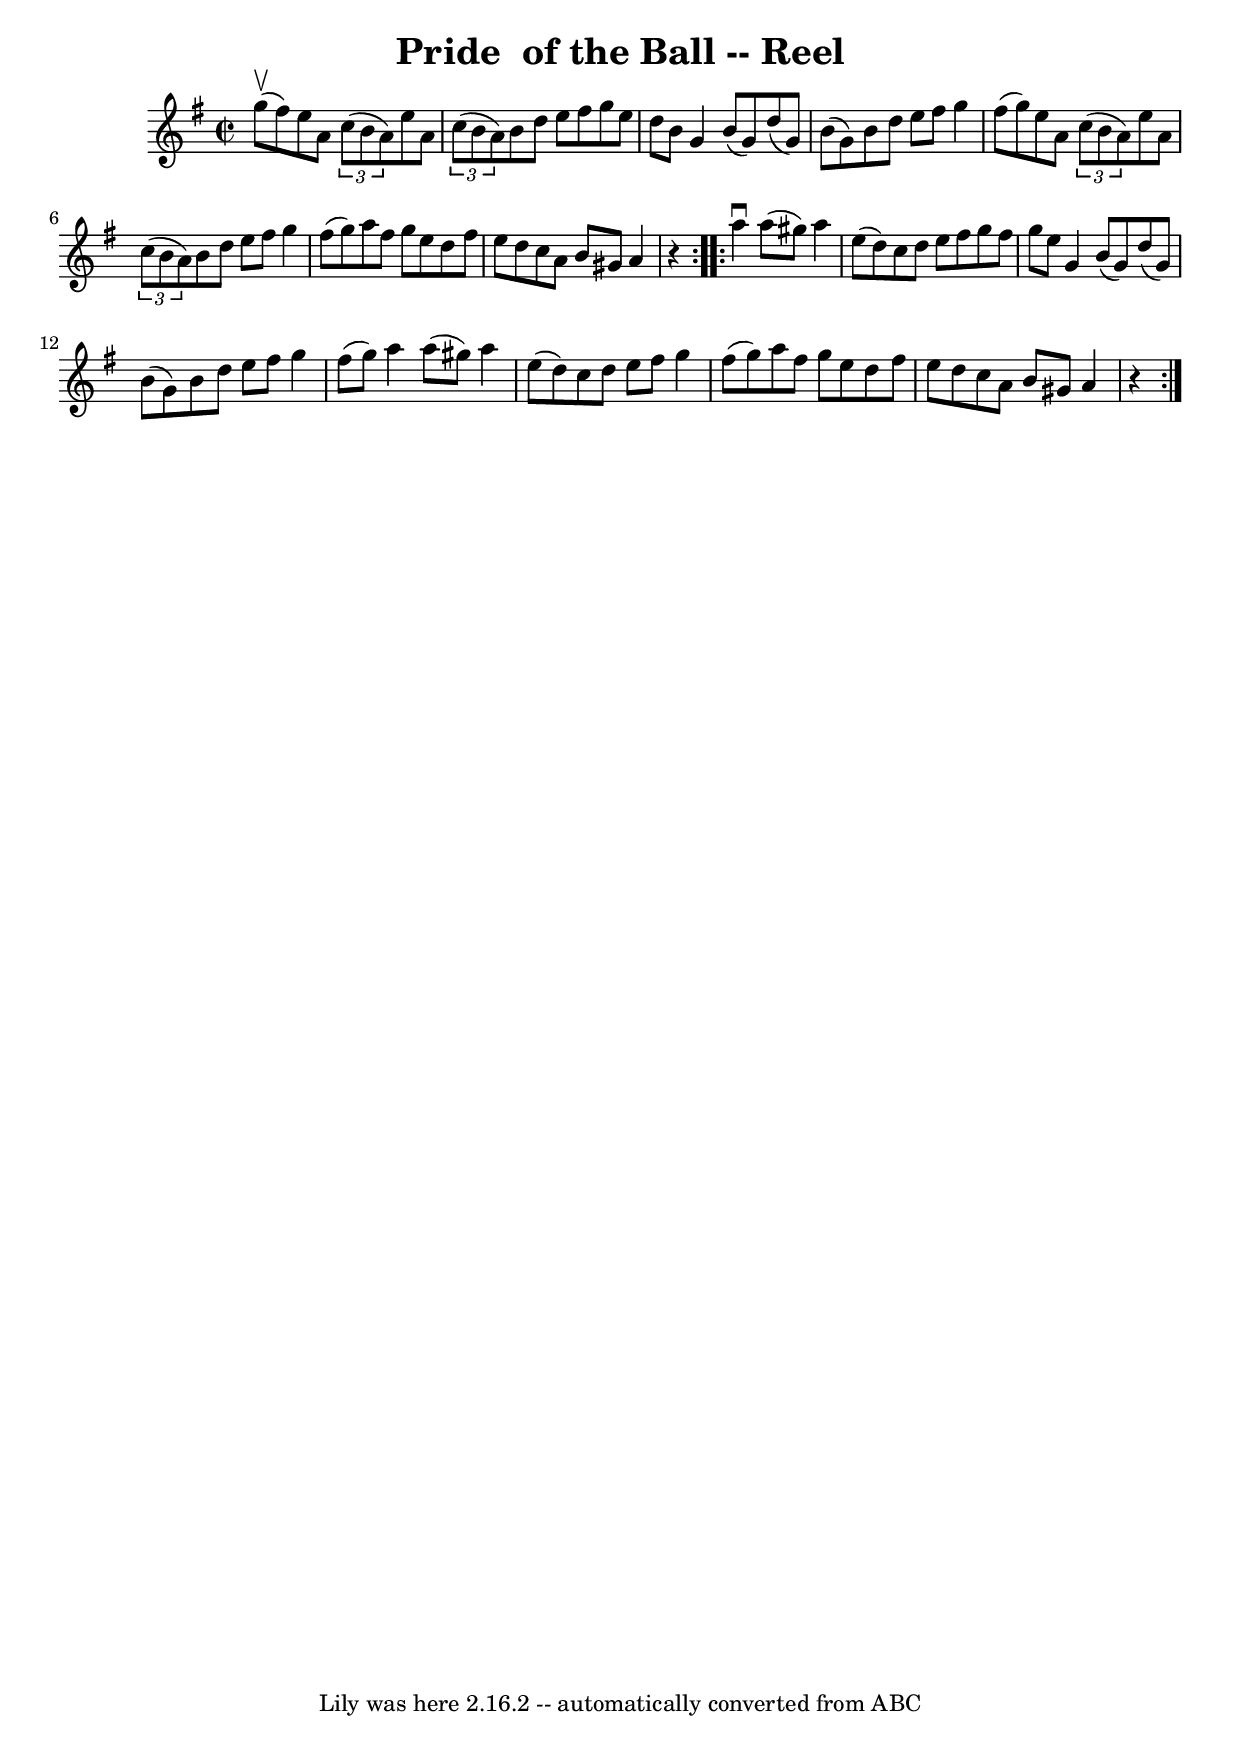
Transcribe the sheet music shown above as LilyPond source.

\version "2.7.40"
\include "Mammoth.ily"
\header {
	%% book = "Ryan's Mammoth Collection"
	crossRefNumber = "1"
	footnotes = "\\\\281\\\\similar to The Swallowtail"
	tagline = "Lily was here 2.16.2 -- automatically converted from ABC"
	title = "Pride  of the Ball -- Reel"
}
voicedefault =  {


\repeat volta 2 {
\override Staff.TimeSignature #'style = #'C
 \time 2/2 \key g \major g''8^\upbow(fis''8) |
 e''8 a'8  
  \times 2/3 { c''8 (b'8 a'8) } e''8 a'8    \times 2/3 { c''8 
(b'8 a'8) }   |
 b'8 d''8 e''8 fis''8 g''8 e''8 
 d''8 b'8    |
 g'4 b'8 (g'8) d''8 (g'8) b'8 (
 g'8)   |
 b'8 d''8 e''8 fis''8 g''4 fis''8 (g''8  
-)   |
 e''8 a'8    \times 2/3 { c''8 (b'8 a'8) }   
e''8 a'8    \times 2/3 { c''8 (b'8 a'8) }   |
 b'8    
d''8 e''8 fis''8 g''4 fis''8 (g''8)   |
 a''8    
fis''8 g''8 e''8 d''8 fis''8 e''8 d''8    |
 c''8    
a'8 b'8 gis'8 a'4    r4   }     \repeat volta 2 { a''4^\downbow   
a''8 (gis''8) a''4 e''8 (d''8)   |
 c''8 d''8    
e''8 fis''8 g''8 fis''8 g''8 e''8    |
 g'4 b'8 (
g'8) d''8 (g'8) b'8 (g'8)   |
 b'8 d''8 e''8   
 fis''8 g''4 fis''8 (g''8)   |
 a''4 a''8 (gis''8  
-) a''4 e''8 (d''8)   |
 c''8 d''8 e''8 fis''8    
g''4 fis''8 (g''8)   |
 a''8 fis''8 g''8 e''8 d''8 
 fis''8 e''8 d''8    |
 c''8 a'8 b'8 gis'8 a'4    
r4   }   
}

\score{
    <<

	\context Staff="default"
	{
	    \voicedefault 
	}

    >>
	\layout {
	}
	\midi {}
}
